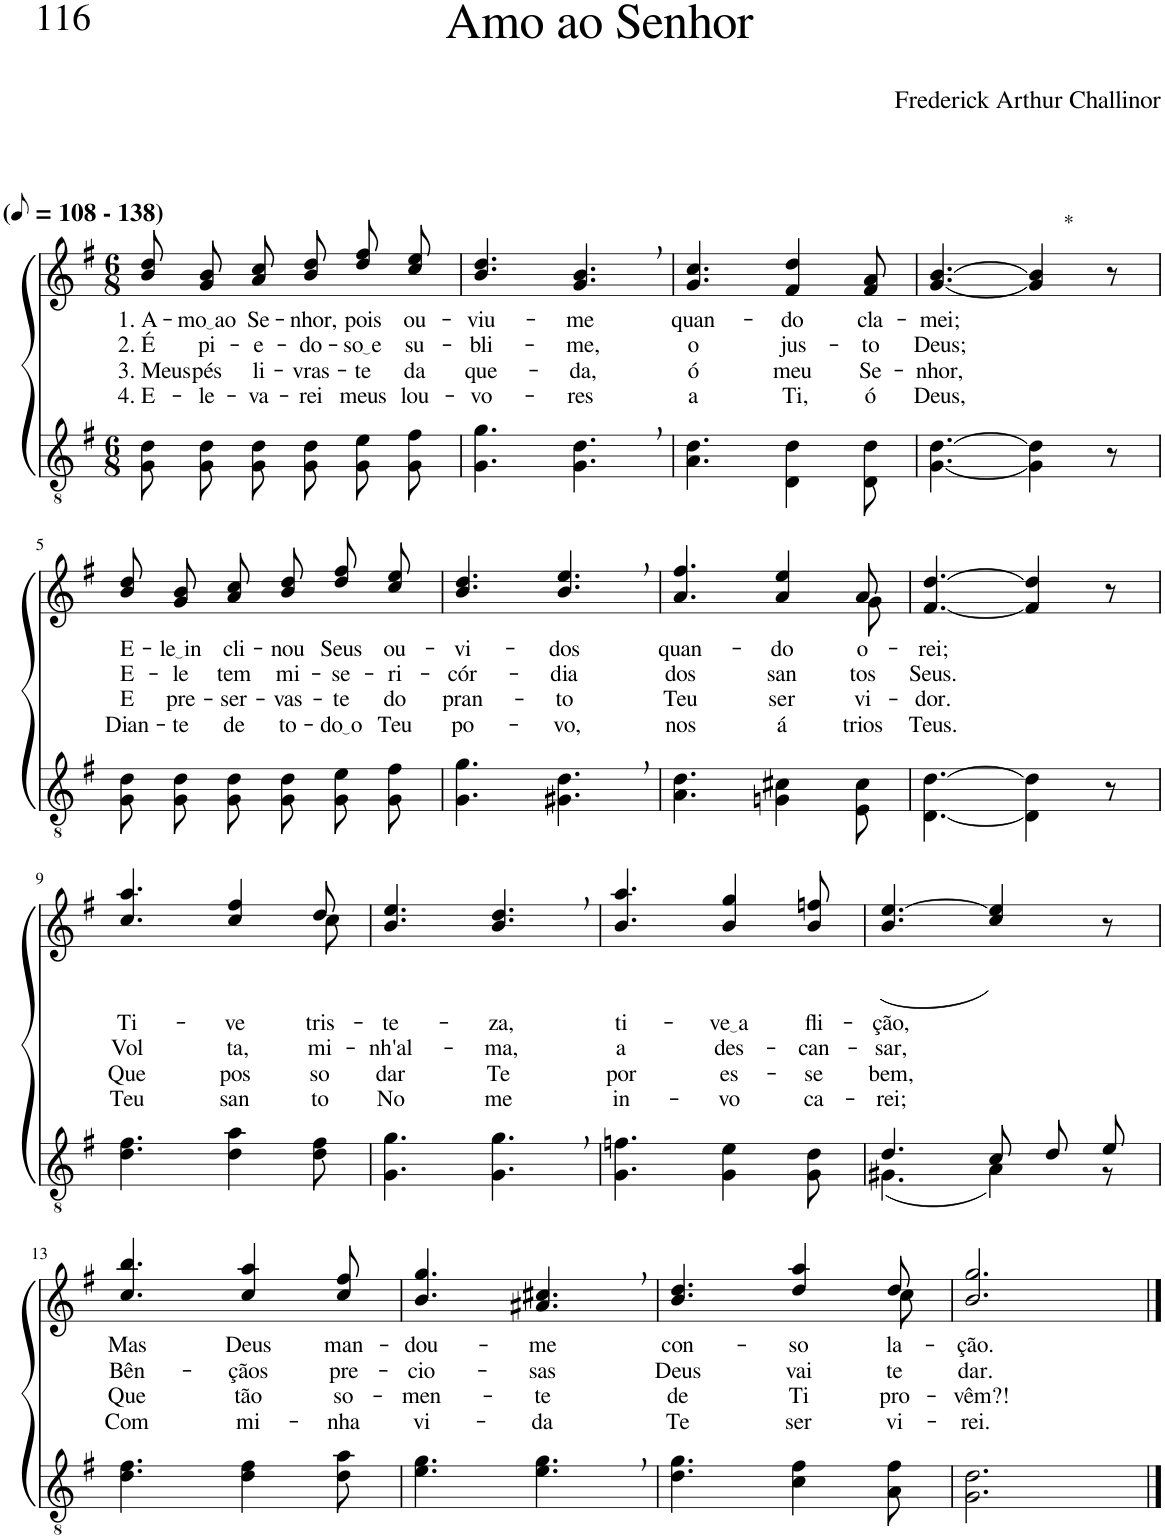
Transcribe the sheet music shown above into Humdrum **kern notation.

**kern	**kern	**text	**text	**text	**text
*part2	*part1	*part1	*part1	*part1	*part1
*staff2	*staff1	*staff1	*staff1	*staff1	*staff1
*I"Parte III e IV	*I"Parte I e II	*	*	*	*
*clefGv2	*clefG2	*	*	*	*
*Trd4c7	*Trd4c7	*	*	*	*
*k[f#]	*k[f#]	*	*	*	*
*M6/8	*M6/8	*	*	*	*
*MM54	*MM54	*	*	*	*
=1	=1	=1	=1	=1	=1
!	!LO:TX:a:B:t=(	!	!	!	!
!	!LO:TX:a:B:t=- 138)	!	!	!	!
!	!	!LO:LY:b	!LO:LY:b	!LO:LY:b	!LO:LY:b
8G\ 8d\L	8b\ 8dd\L	1. A-	2. É	3. Meus	4. E-
!	!	!LO:LY:b	!LO:LY:b	!LO:LY:b	!LO:LY:b
8G\ 8d\	8g\ 8b\	mo ao	pi-	pés	-le-
!	!	!LO:LY:b	!LO:LY:b	!LO:LY:b	!LO:LY:b
8G\ 8d\J	8a\ 8cc\J	Se-	-e-	li-	-va-
!	!	!LO:LY:b	!LO:LY:b	!LO:LY:b	!LO:LY:b
8G\ 8d\L	8b\ 8dd\L	-nhor,	-do-	-vras-	-rei
!	!	!LO:LY:b	!LO:LY:b	!LO:LY:b	!LO:LY:b
8G\ 8e\	8dd\ 8ff#\	pois	so e	-te	meus
!	!	!LO:LY:b	!LO:LY:b	!LO:LY:b	!LO:LY:b
8G\ 8f#\J	8cc\ 8ee\J	ou-	su-	da	lou-
=2	=2	=2	=2	=2	=2
!	!	!LO:LY:b	!LO:LY:b	!LO:LY:b	!LO:LY:b
4.G\ 4.g\	4.b/ 4.dd/	-viu-	-bli-	que-	-vo-
!	!	!LO:LY:b	!LO:LY:b	!LO:LY:b	!LO:LY:b
4.G\, 4.d\,	4.g/, 4.b/,	-me	-me,	-da,	-res
=3	=3	=3	=3	=3	=3
!	!	!LO:LY:b	!LO:LY:b	!LO:LY:b	!LO:LY:b
4.A\ 4.d\	4.g/ 4.cc/	quan-	o	ó	a
!	!	!LO:LY:b	!LO:LY:b	!LO:LY:b	!LO:LY:b
4D\ 4d\	4f#/ 4dd/	-do	jus-	meu	Ti,
!	!	!LO:LY:b	!LO:LY:b	!LO:LY:b	!LO:LY:b
8D\ 8d\	8f#/ 8a/	cla-	-to	Se-	ó
=4	=4	=4	=4	=4	=4
!	!	!LO:LY:b	!LO:LY:b	!LO:LY:b	!LO:LY:b
[4.G\ [4.d\	[4.g/ [4.b/	-mei;	Deus;	-nhor,	Deus,
!	!LO:TX:a:t=*	!	!	!	!
4G\] 4d\]	4g/] 4b/]	.	.	.	.
8r	8r	.	.	.	.
!!LO:LB:g=z
=5	=5	=5	=5	=5	=5
!	!	!LO:LY:b	!LO:LY:b	!LO:LY:b	!LO:LY:b
8G\ 8d\L	8b\ 8dd\L	E-	E-	E	Dian-
!	!	!LO:LY:b	!LO:LY:b	!LO:LY:b	!LO:LY:b
8G\ 8d\	8g\ 8b\	le in	-le	pre-	-te
!	!	!LO:LY:b	!LO:LY:b	!LO:LY:b	!LO:LY:b
8G\ 8d\J	8a\ 8cc\J	cli-	tem	-ser-	de
!	!	!LO:LY:b	!LO:LY:b	!LO:LY:b	!LO:LY:b
8G\ 8d\L	8b\ 8dd\L	-nou	mi-	-vas-	to-
!	!	!LO:LY:b	!LO:LY:b	!LO:LY:b	!LO:LY:b
8G\ 8e\	8dd\ 8ff#\	Seus	-se-	-te	do o
!	!	!LO:LY:b	!LO:LY:b	!LO:LY:b	!LO:LY:b
8G\ 8f#\J	8cc\ 8ee\J	ou-	-ri-	do	Teu
=6	=6	=6	=6	=6	=6
!	!	!LO:LY:b	!LO:LY:b	!LO:LY:b	!LO:LY:b
4.G\ 4.g\	4.b/ 4.dd/	-vi-	-cór-	pran-	po-
!	!	!LO:LY:b	!LO:LY:b	!LO:LY:b	!LO:LY:b
4.G#X\, 4.d\,	4.b/, 4.ee/,	-dos	-dia	-to	-vo,
=7	=7	=7	=7	=7	=7
!	!	!LO:LY:b	!LO:LY:b	!LO:LY:b	!LO:LY:b
*	*^	*	*	*	*
4.A\ 4.d\	4.a/ 4.ff#/	8ryy	quan-	dos	Teu	nos
!	!	!	!LO:LY:b	!LO:LY:b	!LO:LY:b	!LO:LY:b
*	*v	*v	*	*	*	*
4Gn\ 4c#X\	4a/ 4ee/	-do	san-	ser-	á-
*	*^	*	*	*	*
!	!	!	!LO:LY:b	!LO:LY:b	!LO:LY:b	!LO:LY:b
8E\ 8c#\	8a/	8g\	o-	-tos	-vi-	-trios
=8	=8	=8	=8	=8	=8	=8
!	!	!	!LO:LY:b	!LO:LY:b	!LO:LY:b	!LO:LY:b
*	*v	*v	*	*	*	*
[4.D\ [4.d\	[4.f#/ [4.dd/	-rei;	Seus.	-dor.	Teus.
4D\] 4d\]	4f#/] 4dd/]	.	.	.	.
8r	8r	.	.	.	.
!!LO:LB:g=z
=9	=9	=9	=9	=9	=9
!	!	!LO:LY:b	!LO:LY:b	!LO:LY:b	!LO:LY:b
*	*^	*	*	*	*
4.d\ 4.f#\	4.cc/ 4.aa/	8ryy	Ti-	Vol	Que	Teu
!	!	!	!LO:LY:b	!LO:LY:b	!LO:LY:b	!LO:LY:b
*	*v	*v	*	*	*	*
4d\ 4a\	4cc/ 4ff#/	-ve	ta,	pos-	san-
*	*^	*	*	*	*
!	!	!	!LO:LY:b	!LO:LY:b	!LO:LY:b	!LO:LY:b
8d\ 8f#\	8dd/	8cc\	tris-	mi-	-so	-to
=10	=10	=10	=10	=10	=10	=10
!	!	!	!LO:LY:b	!LO:LY:b	!LO:LY:b	!LO:LY:b
*	*v	*v	*	*	*	*
4.G\ 4.g\	4.b/ 4.ee/	-te-	-nh'al-	dar	No
!	!	!LO:LY:b	!LO:LY:b	!LO:LY:b	!LO:LY:b
4.G\, 4.g\,	4.b/, 4.dd/,	-za,	-ma,	Te	me
=11	=11	=11	=11	=11	=11
!	!	!LO:LY:b	!LO:LY:b	!LO:LY:b	!LO:LY:b
4.G\ 4.fn\	4.b/ 4.aa/	ti-	a	por	in-
!	!	!LO:LY:b	!LO:LY:b	!LO:LY:b	!LO:LY:b
4G\ 4e\	4b/ 4gg/	ve a	des-	es-	-vo
!	!	!LO:LY:b	!LO:LY:b	!LO:LY:b	!LO:LY:b
8G\ 8d\	8b/ 8ffn/	fli-	-can-	-se	ca-
=12	=12	=12	=12	=12	=12
*^	*	*	*	*	*
!	!	!	!LO:LY:b	!LO:LY:b	!LO:LY:b	!LO:LY:b
4.d/	(4.G#X\	(4.b/ [4.ee/	-ção,	-sar,	bem,	-rei;
8c/L	4A\)	4cc/ 4ee/])	.	.	.	.
8d/	.	.	.	.	.	.
8e/J	8r	8r	.	.	.	.
!!LO:LB:g=z
=13	=13	=13	=13	=13	=13	=13
!	!	!	!LO:LY:b	!LO:LY:b	!LO:LY:b	!LO:LY:b
*v	*v	*	*	*	*	*
4.d\ 4.f#\	4.cc/ 4.bb/	Mas	Bên-	Que	Com
!	!	!LO:LY:b	!LO:LY:b	!LO:LY:b	!LO:LY:b
4d\ 4f#\	4cc/ 4aa/	Deus	-çãos	tão	mi-
!	!	!LO:LY:b	!LO:LY:b	!LO:LY:b	!LO:LY:b
8d\ 8a\	8cc/ 8ff#/	man-	pre-	so-	-nha
=14	=14	=14	=14	=14	=14
!	!	!LO:LY:b	!LO:LY:b	!LO:LY:b	!LO:LY:b
4.e\ 4.g\	4.b/ 4.gg/	-dou-	-cio-	-men-	vi-
!	!	!LO:LY:b	!LO:LY:b	!LO:LY:b	!LO:LY:b
4.e\, 4.g\,	4.a#X/, 4.cc#X/,	-me	-sas	-te	-da
=15	=15	=15	=15	=15	=15
!	!	!LO:LY:b	!LO:LY:b	!LO:LY:b	!LO:LY:b
*	*^	*	*	*	*
4.d\ 4.g\	4.b/ 4.dd/	8ryy	con-	Deus	de	Te
!	!	!	!LO:LY:b	!LO:LY:b	!LO:LY:b	!LO:LY:b
*	*v	*v	*	*	*	*
4c\ 4f#\	4dd/ 4aa/	-so-	vai	Ti	ser-
*	*^	*	*	*	*
!	!	!	!LO:LY:b	!LO:LY:b	!LO:LY:b	!LO:LY:b
8A\ 8f#\	8dd/	8cc\	-la-	te	pro-	-vi-
=16	=16	=16	=16	=16	=16	=16
!	!	!	!LO:LY:b	!LO:LY:b	!LO:LY:b	!LO:LY:b
*	*v	*v	*	*	*	*
2.G\ 2.d\	2.b/ 2.gg/	-ção.	dar.	-vêm?!	-rei.
==	==	==	==	==	==
*-	*-	*-	*-	*-	*-
